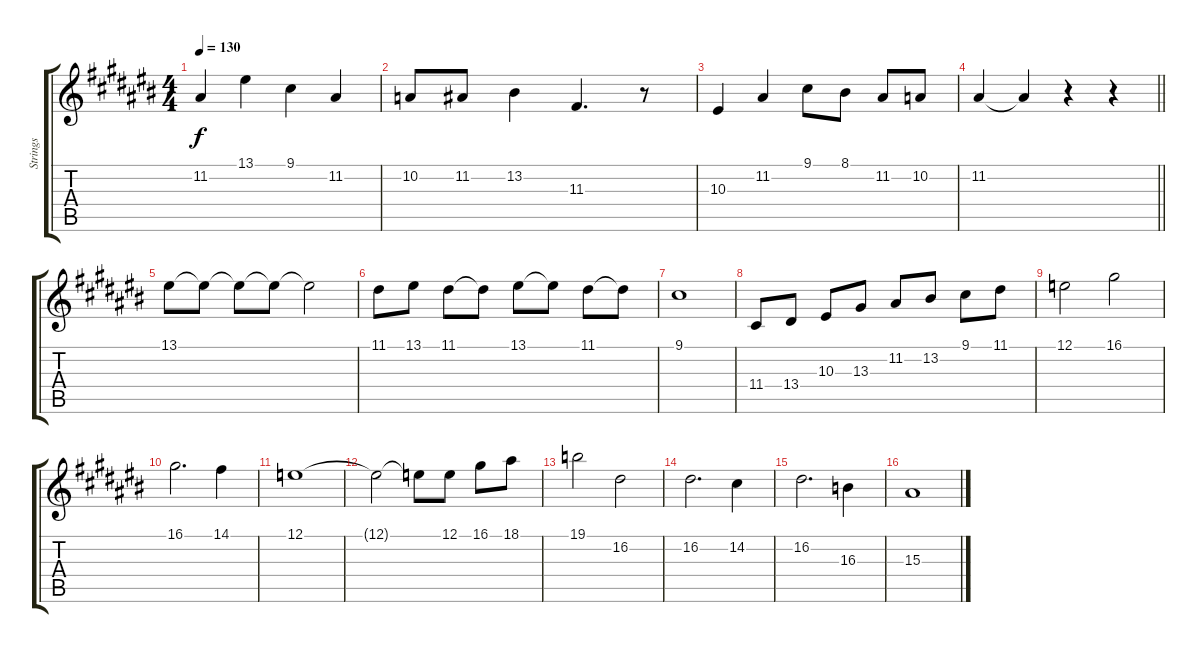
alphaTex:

\track ("Strings" "Strings") {instrument stringensemble1}
\staff {score tabs}
\tuning (E4 B3 G3 D3 A2 E2) {hide}
\ts (4 4)
\tempo 130
\clef g2
\ks a#minor
11.2.4{dy f} 13.1.4 9.1.4 11.2.4 |
10.2.8 11.2.8 13.2.4 11.3.4{d} r.8 |
10.3.4 11.2.4 9.1.8 8.1.8 11.2.8 10.2.8 |
\barLineRight lightlight
11.2.4 11.2{t}.4 r.4 r.4 |
\section ("" "")
13.1.8 13.1{t}.8 13.1{t}.8 13.1{t}.8 13.1{t}.2 |
11.1.8 13.1.8 11.1.8 11.1{t}.8 13.1.8 13.1{t}.8 11.1.8 11.1{t}.8 |
9.1.1 |
11.4.8 13.4.8 10.3.8 13.3.8 11.2.8 13.2.8 9.1.8 11.1.8 |
12.1.2 16.1.2 |
16.1.2{d} 14.1.4 |
12.1.1 |
12.1{t}.2 12.1{t}.8 12.1.8 16.1.8 18.1.8 |
19.1.2 16.2.2 |
16.2.2{d} 14.2.4 |
16.2.2{d} 16.3.4 |
15.3.1
